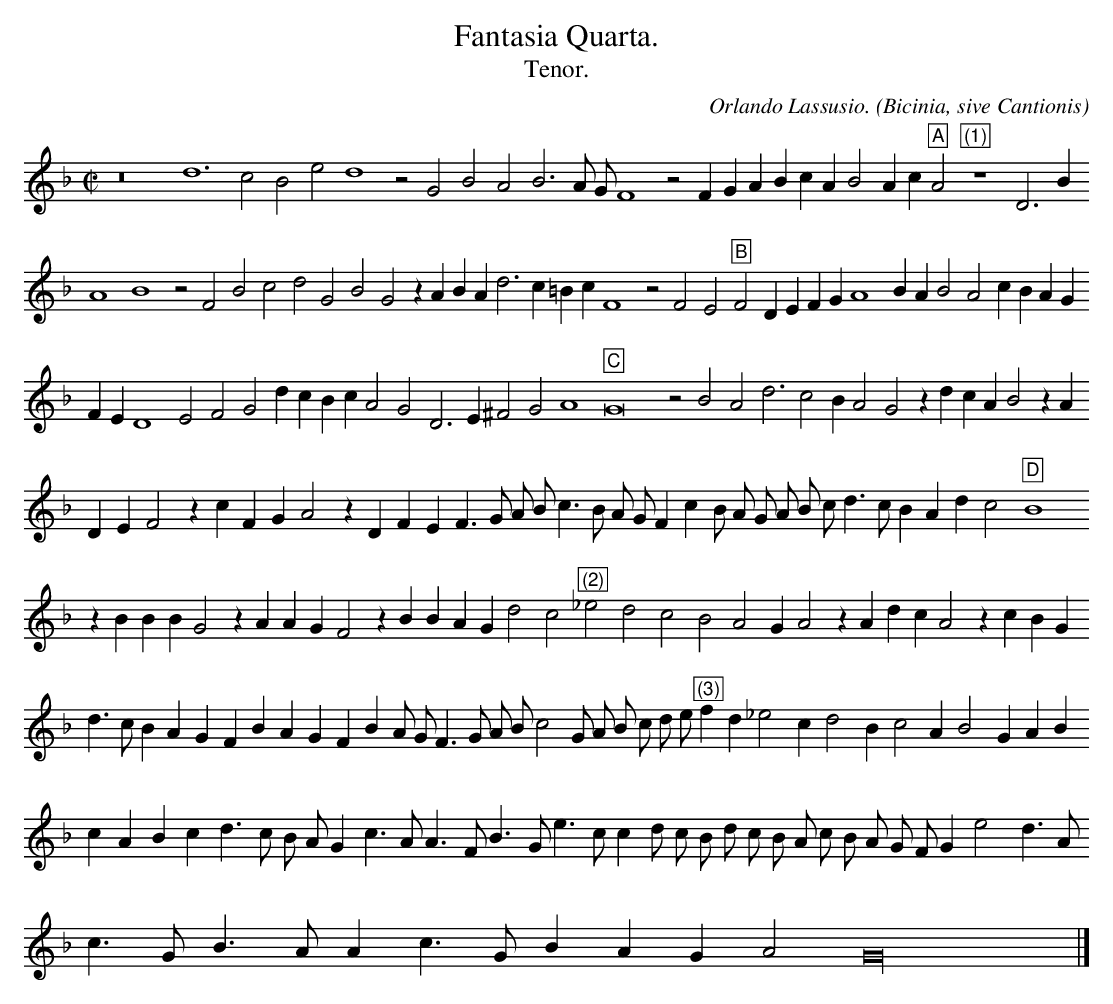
X:1
T:Fantasia Quarta.
T:Tenor.
C:Orlando Lassusio.
O: Bicinia, sive Cantionis
M:C|
L:1/4
K:G dor -8va
z8 d6 c2 B2 e2 d4 z2 G2 B2 A2 B3 A/ G/ F4 z2 F G A B c A B2 A c "A"A2 "(1)"z4 D3 B
A4 B4 z2 F2 B2 c2 d2 G2 B2 G2 z A B A d3 c =B c F4 z2 F2 E2 "B"F2 D E F G A4 B A B2 A2 c B A G
F E D4 E2 F2 G2 d c B c A2 G2 D3 E ^F2 G2 A4 "C"G8 z2 B2 A2 d3 c2 B A2 G2 z d c A B2 z A
D E F2 z c F G A2 z D F E F > G A/ B/ c > B A/ G/ F c B/ A/ G/ A/ B/ c/ d > c B A d c2 "D"B4
z B B B G2 z A A G F2 z B B A G d2 c2 "(2)"_e2 d2 c2 B2 A2 G A2 z A d c A2 z c B G
d > c B A G F B A G F B A/ G/ F > G A/ B/ c2 G/ A/ B/ c/ d/ e/ "(3)"f d _e2 c d2 B c2 A B2 G A B
c A B c d > c B/ A/ G c > A A > F B > G e > c c d/ c/ B/ d/ c/ B/ A/ c/ B/ A/ G/ F/ G e2 d > A
c > G B > A A c > G B A G A2 G16 |]
